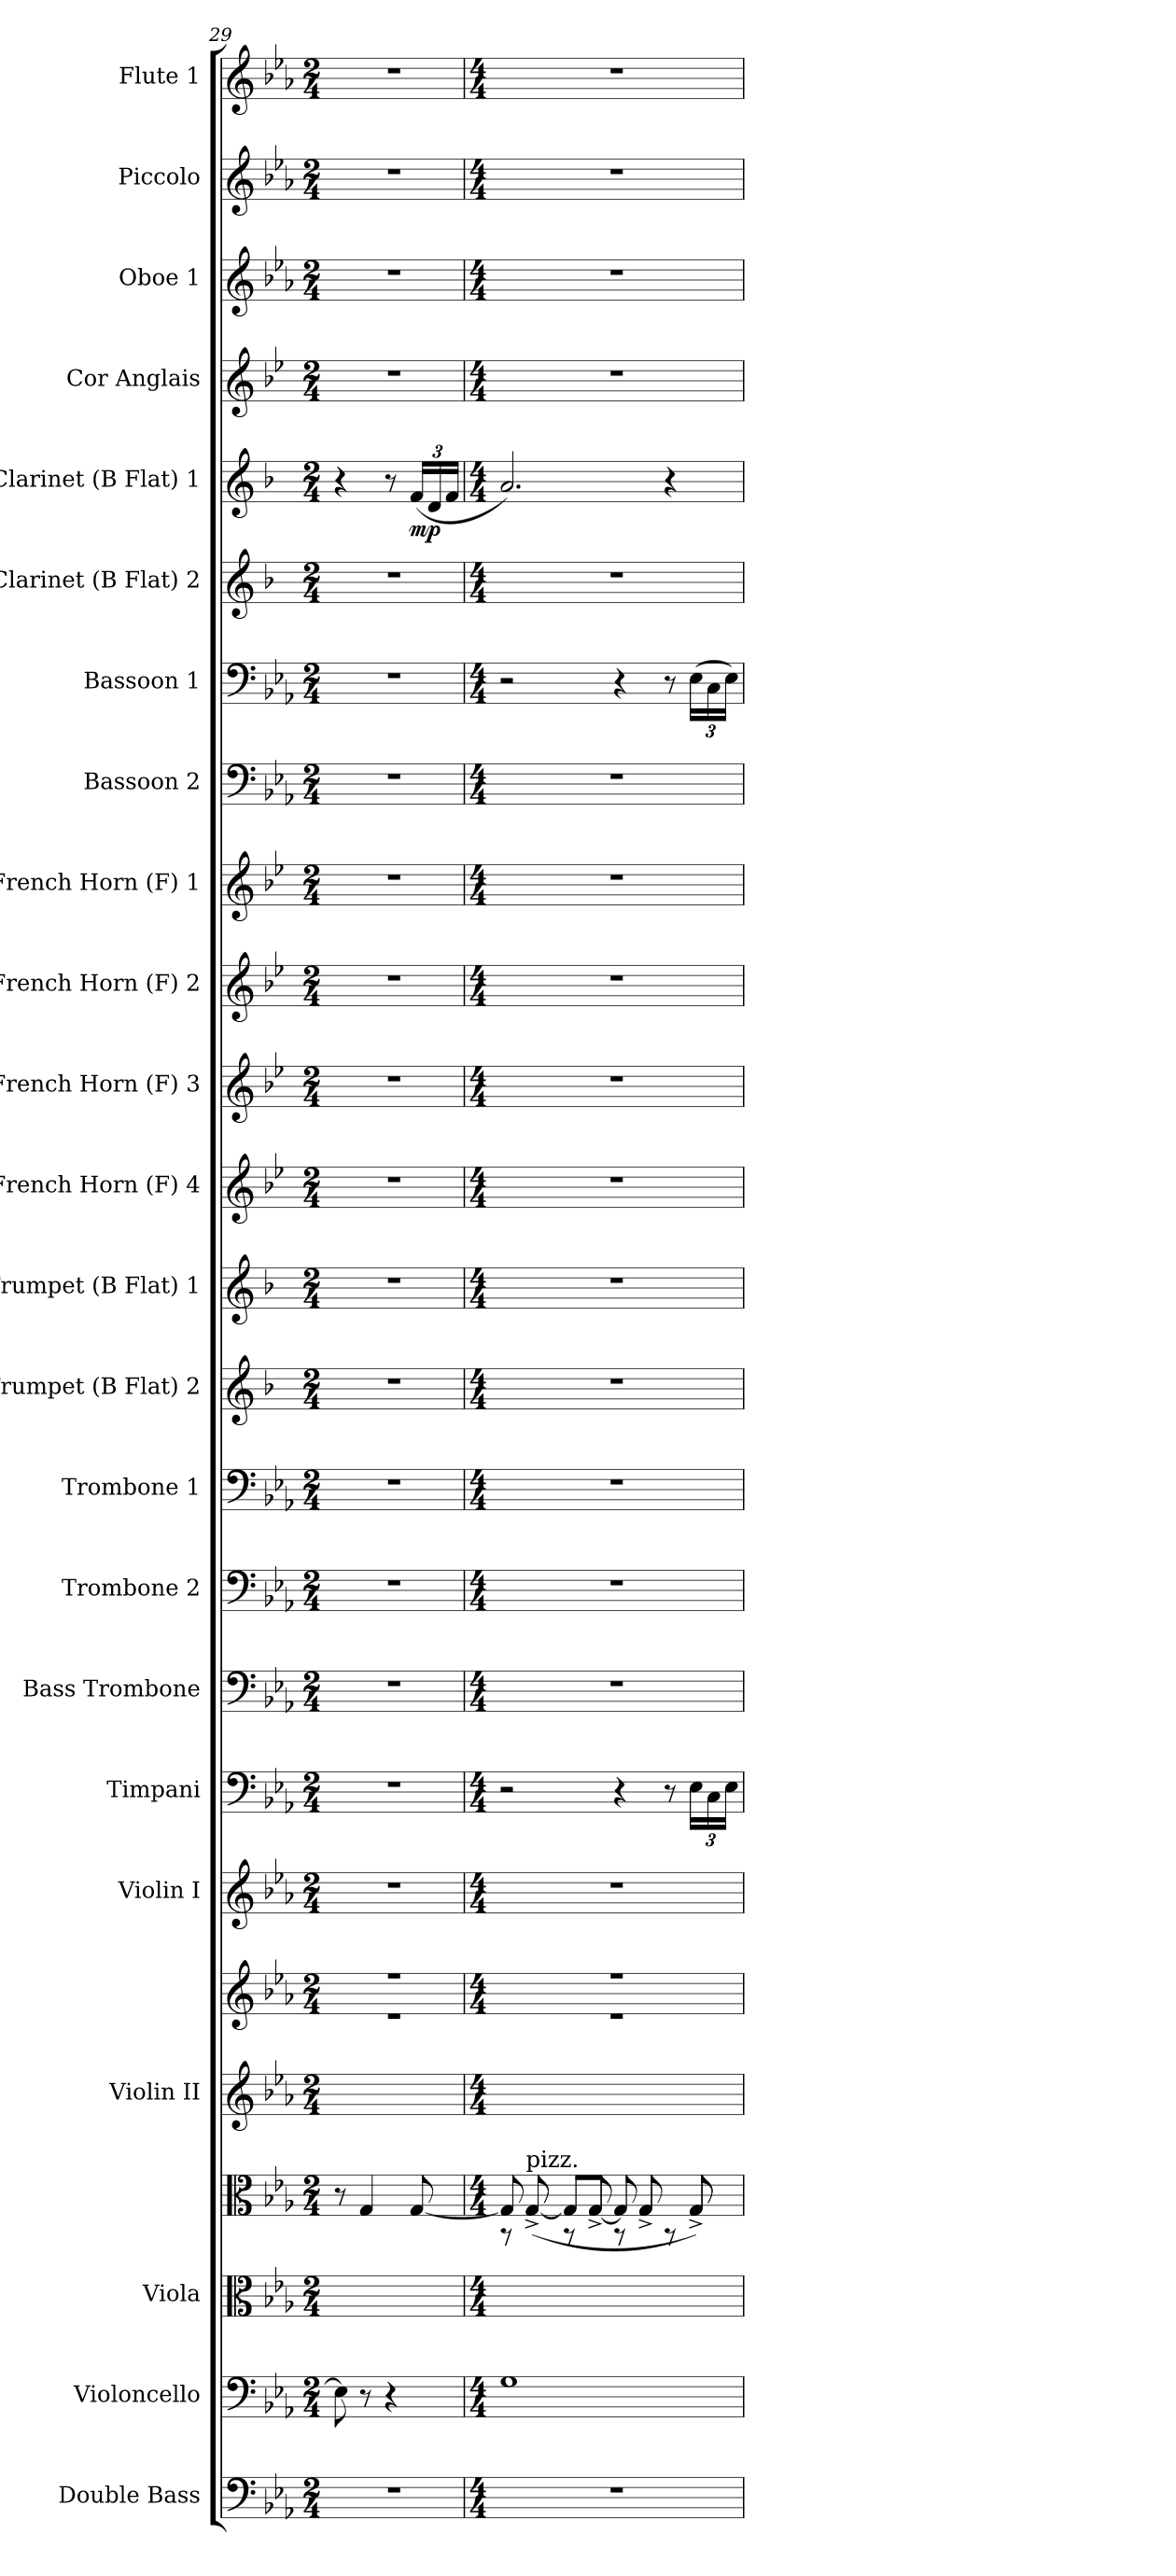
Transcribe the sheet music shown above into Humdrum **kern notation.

**kern	**kern	**kern	**kern	**kern	**kern	**kern	**kern	**kern	**kern	**kern	**kern	**kern	**kern	**kern	**kern	**kern	**kern	**kern	**kern	**kern	**dynam	**kern	**kern	**kern	**kern
*part23	*part22	*part21	*part21	*part20	*part20	*part19	*part18	*part17	*part16	*part15	*part14	*part13	*part12	*part11	*part10	*part9	*part8	*part7	*part6	*part5	*part5	*part4	*part3	*part2	*part1
*staff25	*staff24	*staff23	*staff22	*staff21	*staff20	*staff19	*staff18	*staff17	*staff16	*staff15	*staff14	*staff13	*staff12	*staff11	*staff10	*staff9	*staff8	*staff7	*staff6	*staff5	*staff5	*staff4	*staff3	*staff2	*staff1
*I"Double Bass	*I"Violoncello	*I"Viola	*	*I"Violin II	*	*I"Violin I	*I"Timpani	*I"Bass Trombone	*I"Trombone 2	*I"Trombone 1	*I"Trumpet (B Flat) 2	*I"Trumpet (B Flat) 1	*I"French Horn (F) 4	*I"French Horn (F) 3	*I"French Horn (F) 2	*I"French Horn (F) 1	*I"Bassoon 2	*I"Bassoon 1	*I"Clarinet (B Flat) 2	*I"Clarinet (B Flat) 1	*	*I"Cor Anglais	*I"Oboe 1	*I"Piccolo	*I"Flute 1
*I'D. B.	*I'Vc.	*I'Vla	*	*I'Vln II	*	*I'Vln I	*I'Timp.	*I'B. Tbn.	*I'Tbn. 2	*I'Tbn. 1	*I'Tpt (B Flat) 2	*I'Tpt (B Flat) 1	*I'F. Hn (F) 4	*I'F. Hn (F) 3	*I'F. Hn (F) 2	*I'F. Hn (F) 1	*I'Bsn 2	*I'Bsn 1	*I'Cl. (B Flat) 2	*I'Cl. (B Flat) 1	*	*I'C. A.	*I'Ob. 1	*I'Picc.	*I'Fl. 1
!!LO:PB:g=z
*clefF4	*clefF4	*clefC3	*clefC3	*clefG2	*clefG2	*clefG2	*clefF4	*clefF4	*clefF4	*clefF4	*clefG2	*clefG2	*clefG2	*clefG2	*clefG2	*clefG2	*clefF4	*clefF4	*clefG2	*clefG2	*	*clefG2	*clefG2	*clefG2	*clefG2
*ITrd7c12	*	*	*	*	*	*	*	*	*	*	*ITrd1c2	*ITrd1c2	*ITrd4c7	*ITrd4c7	*ITrd4c7	*ITrd4c7	*	*	*ITrd1c2	*ITrd1c2	*	*ITrd4c7	*	*ITrd-7c-12	*
*k[b-e-a-]	*k[b-e-a-]	*k[b-e-a-]	*k[b-e-a-]	*k[b-e-a-]	*k[b-e-a-]	*k[b-e-a-]	*k[b-e-a-]	*k[b-e-a-]	*k[b-e-a-]	*k[b-e-a-]	*k[b-e-a-]	*k[b-e-a-]	*k[b-e-a-]	*k[b-e-a-]	*k[b-e-a-]	*k[b-e-a-]	*k[b-e-a-]	*k[b-e-a-]	*k[b-e-a-]	*k[b-e-a-]	*	*k[b-e-a-]	*k[b-e-a-]	*k[b-e-a-]	*k[b-e-a-]
*c:	*c:	*c:	*c:	*c:	*c:	*c:	*c:	*c:	*c:	*c:	*c:	*c:	*c:	*c:	*c:	*c:	*c:	*c:	*c:	*c:	*	*c:	*c:	*c:	*c:
*M2/4	*M2/4	*M2/4	*M2/4	*M2/4	*M2/4	*M2/4	*M2/4	*M2/4	*M2/4	*M2/4	*M2/4	*M2/4	*M2/4	*M2/4	*M2/4	*M2/4	*M2/4	*M2/4	*M2/4	*M2/4	*	*M2/4	*M2/4	*M2/4	*M2/4
=29	=29	=29	=29	=29	=29	=29	=29	=29	=29	=29	=29	=29	=29	=29	=29	=29	=29	=29	=29	=29	=29	=29	=29	=29	=29
*	*	*	*	*	*^	*	*	*	*	*	*	*	*	*	*	*	*	*	*	*	*	*	*	*	*
2r	8E-\]	2ryy	8r	2ryy	2r	2r	2r	2r	2r	2r	2r	2r	2r	2r	2r	2r	2r	2r	2r	2r	4r	.	2r	2r	2r	2r
.	8r	.	4G/	.	.	.	.	.	.	.	.	.	.	.	.	.	.	.	.	.	.	.	.	.	.	.
.	4r	.	.	.	.	.	.	.	.	.	.	.	.	.	.	.	.	.	.	.	8r	.	.	.	.	.
*	*	*	*	*	*	*	*	*	*	*	*	*	*	*	*	*	*	*	*	*	*Xbrackettup	*	*	*	*	*
!	!	!	!	!	!	!	!	!	!	!	!	!	!	!	!	!	!	!	!	!	!	!LO:DY:b	!	!	!	!
.	.	.	[<8G/	.	.	.	.	.	.	.	.	.	.	.	.	.	.	.	.	.	(24e-/LL	mp	.	.	.	.
.	.	.	.	.	.	.	.	.	.	.	.	.	.	.	.	.	.	.	.	.	24c/	.	.	.	.	.
.	.	.	.	.	.	.	.	.	.	.	.	.	.	.	.	.	.	.	.	.	24e-/JJ	.	.	.	.	.
=30	=30	=30	=30	=30	=30	=30	=30	=30	=30	=30	=30	=30	=30	=30	=30	=30	=30	=30	=30	=30	=30	=30	=30	=30	=30	=30
*M4/4	*M4/4	*M4/4	*M4/4	*M4/4	*M4/4	*	*M4/4	*M4/4	*M4/4	*M4/4	*M4/4	*M4/4	*M4/4	*M4/4	*M4/4	*M4/4	*M4/4	*M4/4	*M4/4	*M4/4	*M4/4	*	*M4/4	*M4/4	*M4/4	*M4/4
*	*	*	*^	*	*	*	*	*	*	*	*	*	*	*	*	*	*	*	*	*	*	*	*	*	*	*
*	*	*	*	*^	*	*	*	*	*	*	*	*	*	*	*	*	*	*	*	*	*	*	*	*	*	*	*
1r	1G	1ryy	8G/]	8ryy	8r	1ryy	1r	1r	1r	2r	1r	1r	1r	1r	1r	1r	1r	1r	1r	1r	2r	1r	2.g/)	.	1r	1r	1r	1r
!	!	!	!LO:TX:a:color=#000000:t=pizz.	!	!	!	!	!	!	!	!	!	!	!	!	!	!	!	!	!	!	!	!	!	!	!	!	!
.	.	.	2..ryy	([8G^</	8G/	.	.	.	.	.	.	.	.	.	.	.	.	.	.	.	.	.	.	.	.	.	.	.
.	.	.	.	8G/L]	8r	.	.	.	.	.	.	.	.	.	.	.	.	.	.	.	.	.	.	.	.	.	.	.
.	.	.	.	[8G^</J	8G/	.	.	.	.	.	.	.	.	.	.	.	.	.	.	.	.	.	.	.	.	.	.	.
.	.	.	.	8G/]	8r	.	.	.	.	4r	.	.	.	.	.	.	.	.	.	.	4r	.	.	.	.	.	.	.
.	.	.	.	4G^</	8G/	.	.	.	.	.	.	.	.	.	.	.	.	.	.	.	.	.	.	.	.	.	.	.
.	.	.	.	.	8r	.	.	.	.	8r	.	.	.	.	.	.	.	.	.	.	8r	.	4r	.	.	.	.	.
*	*	*	*	*	*	*	*	*	*	*Xbrackettup	*	*	*	*	*	*	*	*	*	*	*Xbrackettup	*	*	*	*	*	*	*
.	.	.	.	8G^</)	8G/	.	.	.	.	24E-\LL	.	.	.	.	.	.	.	.	.	.	(24E-\LL	.	.	.	.	.	.	.
.	.	.	.	.	.	.	.	.	.	24C\	.	.	.	.	.	.	.	.	.	.	24C\	.	.	.	.	.	.	.
.	.	.	.	.	.	.	.	.	.	24E-\JJ	.	.	.	.	.	.	.	.	.	.	24E-\JJ)	.	.	.	.	.	.	.
*	*	*	*v	*v	*v	*	*v	*v	*	*	*	*	*	*	*	*	*	*	*	*	*	*	*	*	*	*	*	*
=	=	=	=	=	=	=	=	=	=	=	=	=	=	=	=	=	=	=	=	=	=	=	=	=	=
*-	*-	*-	*-	*-	*-	*-	*-	*-	*-	*-	*-	*-	*-	*-	*-	*-	*-	*-	*-	*-	*-	*-	*-	*-	*-
